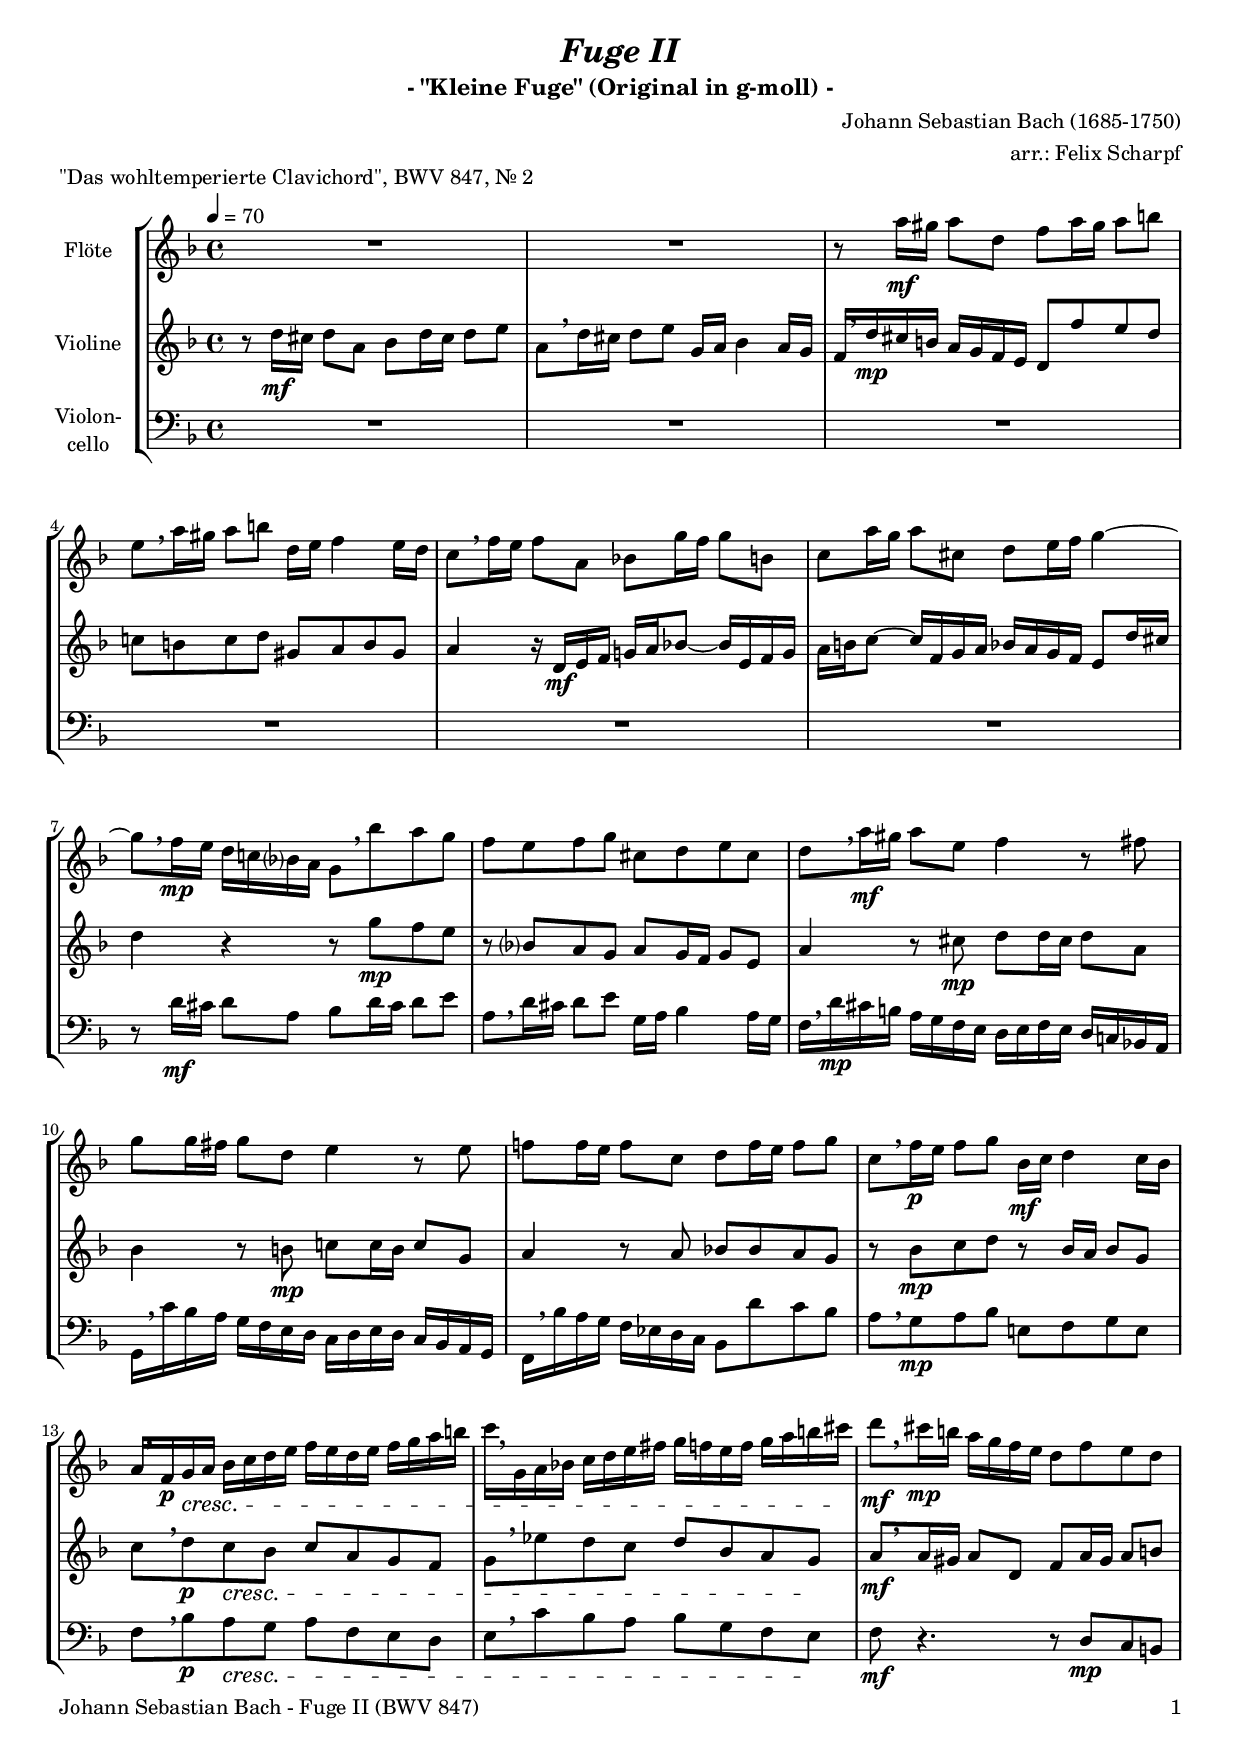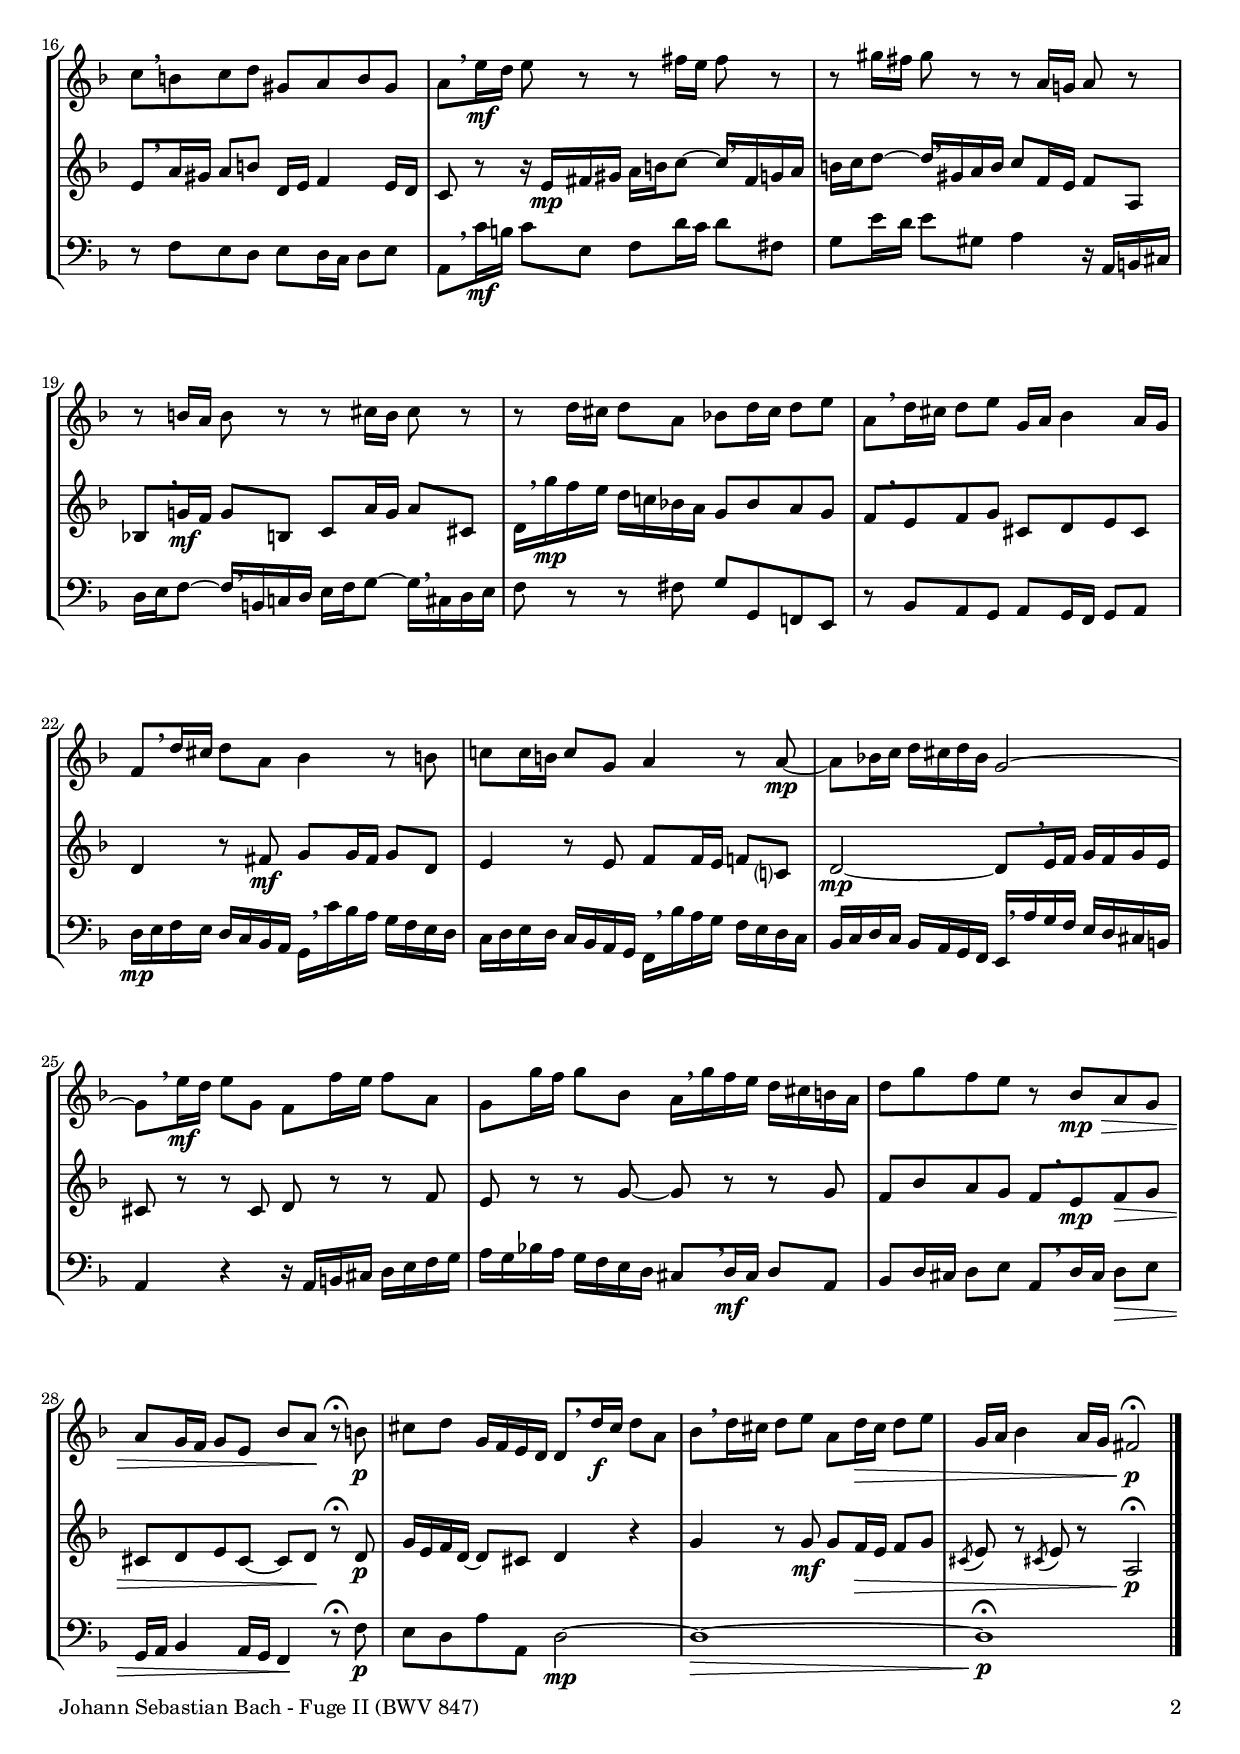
\version "2.24.4"
\include "deutsch.ly"

#(set-global-staff-size 18)

\header {
  title     = \markup \bold \italic "Fuge II"
  subtitle  = "- \"Kleine Fuge\" (Original in g-moll) -"
  composer  = "Johann Sebastian Bach (1685-1750)"
  arranger  = "arr.: Felix Scharpf"
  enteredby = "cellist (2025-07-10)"
  piece     = "\"Das wohltemperierte Clavichord\", BWV 847, Nr. 2"
}

voiceconsts = {
  \key e \minor
  \time 4/4
  \clef "treble"
%  \numericTimeSignature
  \compressEmptyMeasures
  % Set default beaming for all staves
%  \set Timing.beamExceptions = #'()
%  \set Timing.baseMoment     = #(ly:make-moment 1 4)
%  \set Timing.beatStructure  = #'(1 1 1)
  \tempo 4=70
}

mifl = "flute"
mist = "string ensemble 1"
mivl = "violin"
mivc = "cello"
mipz = "pizzicato strings"

adag = \mark \markup \box \italic "Adagio"
perd = \mark \markup \box \italic "perdendosi"
rit  = \mark \markup \box \italic "rit."
tepr = \mark \markup \box \italic "Tempo primo"

va = \relative c''' {
  \voiceconsts

  R1*2
  r8 h16\mf ais h8 e, g h16 ais h8 cis
  fis,[ \breathe h16 ais] h8 cis e,16 fis g4 fis16 e
  d8[ \breathe g16 fis] g8 h, c! a'16 g a8 cis,

  d h'16 a h8 dis, e fis16 g a4~
  a8[ \breathe g16\mp fis] e d! c? h a8[ \breathe c' h a]
  g fis g a dis, e fis dis
  e[ \breathe h'16\mf ais] h8 fis g4 r8 gis

  a a16 gis a8 e fis4 r8 fis
  g! g16 fis g8 d e g16 fis g8 a
  d,[ \breathe g16\p fis] g8 a c,16\mf d e4 d16 c
  h[ \breathe g\p a\cresc h] c d e fis g fis e fis g a h cis

  d[ \breathe a, h c!] d e fis gis a g fis g a h cis dis\!
  e8[\mf \breathe dis16\mp cis] h a g fis e8 g fis e
  d[ \breathe cis d e] ais, h cis ais

  h[ \breathe fis'16\mf e] fis8 r r gis16 fis gis8 r
  r ais16 gis ais8 r r h,16 a! h8 r
  r cis16 h cis8 r r dis16 cis dis8 r
  r e16 dis e8 h c! e16 dis e8 fis

  h,[ \breathe e16 dis] e8 fis a,16 h c4 h16 a
  g8[ \breathe e'16 dis] e8 h c4 r8 cis
  d! d16 cis d8 a h4 r8 h~\mp
  h c!16 d e dis e c a2~

  a8[ \breathe fis'16\mf e] fis8 a, g g'16 fis g8 h,
  a a'16 g a8 c, h16[ \breathe a' g fis] e dis cis h
  e8 a g fis r c\mp\> h a
  h a16 g a8 fis c' h\! r\fermata cis\p

  dis e a,16 g fis e e8[ \breathe e'16\f dis] e8 h
  c[ \breathe e16 dis] e8 fis h, e16\> dis e8 fis
  a,16 h c4 h16 a gis2\fermata\!\p \bar "|."
}

vb = \relative c'' {
  \voiceconsts

  r8 e16\mf dis e8 h c e16 dis e8 fis
  h,[ \breathe e16 dis] e8 fis a,16 h c4 h16 a
  g[ \breathe e'\mp dis cis] h a g fis e8 g' fis e
  d! cis d e ais, h cis ais

  h4 r16 e,\mf fis g a! h c!8~ c16 fis, g a
  h cis d8~ d16 g, a h c h a g fis8 e'16 dis
  e4 r r8 a\mp g fis
  r c? h a h a16 g a8 fis

  h4 r8 dis\mp e e16 dis e8 h
  c4 r8 cis\mp d! d16 cis d8 a
  h4 r8 h c! c h a
  r c\mp d e r c16 h c8 a
  d[ \breathe e\p d\cresc c] d h a g

  a[ \breathe f' e d] e c h a\!
  h[\mf \breathe h16 ais] h8 e, g h16 ais h8 cis
  fis,[ \breathe h16 ais] h8 cis e,16 fis g4 fis16 e

  d8 r r16 fis\mp gis ais h cis d8~ d16[ \breathe gis, a h]
  cis d e8~ e16[ \breathe ais, h cis] d8 g,16 fis g8 h,
  c![ \breathe a'!16\mf g] a8 cis, d h'16 a h8 dis,

  e16[ \breathe a'\mp g fis] e d! c! h a8 c h a
  g[ \breathe fis g a] dis, e fis dis
  e4 r8 gis\mf a a16 gis a8 e
  fis4 r8 fis g g16 fis g!8 d?

  e2~\mp e8[ \breathe fis16 g] a g a fis
  dis8 r r dis e r r g
  fis r r a~ a r r a
  g c h a g[ \breathe fis\mp g\> a]
  dis, e fis dis~ dis e\! r\fermata e\p

  a16 fis g e~ e8 dis e4 r
  a r8 a\mf a g16\> fis g8 a
  \acciaccatura dis, fis r \acciaccatura dis! fis r h,2\!\fermata\p \bar "|."
}

vc = \relative c' {
  \voiceconsts
  \clef "bass"

  R1*6
  r8 e16\mf dis e8 h c e16 dis e8 fis
  h,[ \breathe e16 dis] e8 fis a,16 h c4 h16 a

  g[ \breathe e'\mp dis cis] h a g fis e fis g fis e d! c! h
  a[ \breathe d' c h] a g fis e d e fis e d c h a
  g[ \breathe c' h a] g f e d c8 e' d c

  h[ \breathe a\mp h c] fis,! g a fis
  g[ \breathe  c\p h\cresc a] h g fis e
  fis[ \breathe d' c h] c a g fis\!
  g\mf r4. r8 e\mp d cis
  r g' fis e fis e16 d e8 fis

  h,[ \breathe  d'16\mf cis] d8 fis, g e'16 d e8 gis,
  a fis'16 e fis8 ais, h4 r16 h, cis dis
  e fis g8~ g16[ \breathe cis, d! e] fis g a8~ a16[ \breathe dis, e fis]

  g8 r r gis a a, g! fis
  r c' h a h a16 g a8 h
  e16\mp fis g fis e d c h a[ \breathe d' c h] a g fis e
  d e fis e d c h a g[ \breathe c' h a] g fis e d

  c d e d c h a g fis[ \breathe h' a g] fis e dis cis
  h4 r r16 h cis dis e fis g a
  h a c! h a g fis e dis8[ \breathe e16\mf dis] e8 h

  c e16 dis e8 fis h,[ \breathe e16 dis] e8\> fis
  a,16 h c4 h16 a g4\! r8\fermata g'\p
  fis e h' h, e2~\mp
  e1~\>
  e\fermata\!\p \bar "|."
}


music = \new StaffGroup <<
      \new Staff {
	\set Staff.midiInstrument = \mifl
	\set Staff.instrumentName = \markup \center-column { "Flöte" }
	\transpose e d { \va }
      }

      \new Staff {
	\set Staff.midiInstrument = \mivl
	\set Staff.instrumentName = \markup \center-column { "Violine" }
	\transpose e d { \vb }
      }

      \new Staff {
	\set Staff.midiInstrument = \mivc
	\set Staff.instrumentName = \markup \center-column { "Violon-" "cello" }
	\transpose e d { \vc }
      }
>>

\book {
   \paper {
    print-page-number = ##t
    print-first-page-number = ##t
    ragged-last-bottom = ##f
    oddHeaderMarkup = \markup \null
    evenHeaderMarkup = \markup \null
    oddFooterMarkup = \markup {
      \fill-line {
        \if \should-print-page-number
        "Johann Sebastian Bach - Fuge II (BWV 847)" \fromproperty #'page:page-number-string
      }
    }
    evenFooterMarkup = \oddFooterMarkup
  } \score {
    \music
    \layout {}
  }

  \score {
    \unfoldRepeats \music

    \midi {
      \context {
        \Score
      }
    }
  }
}